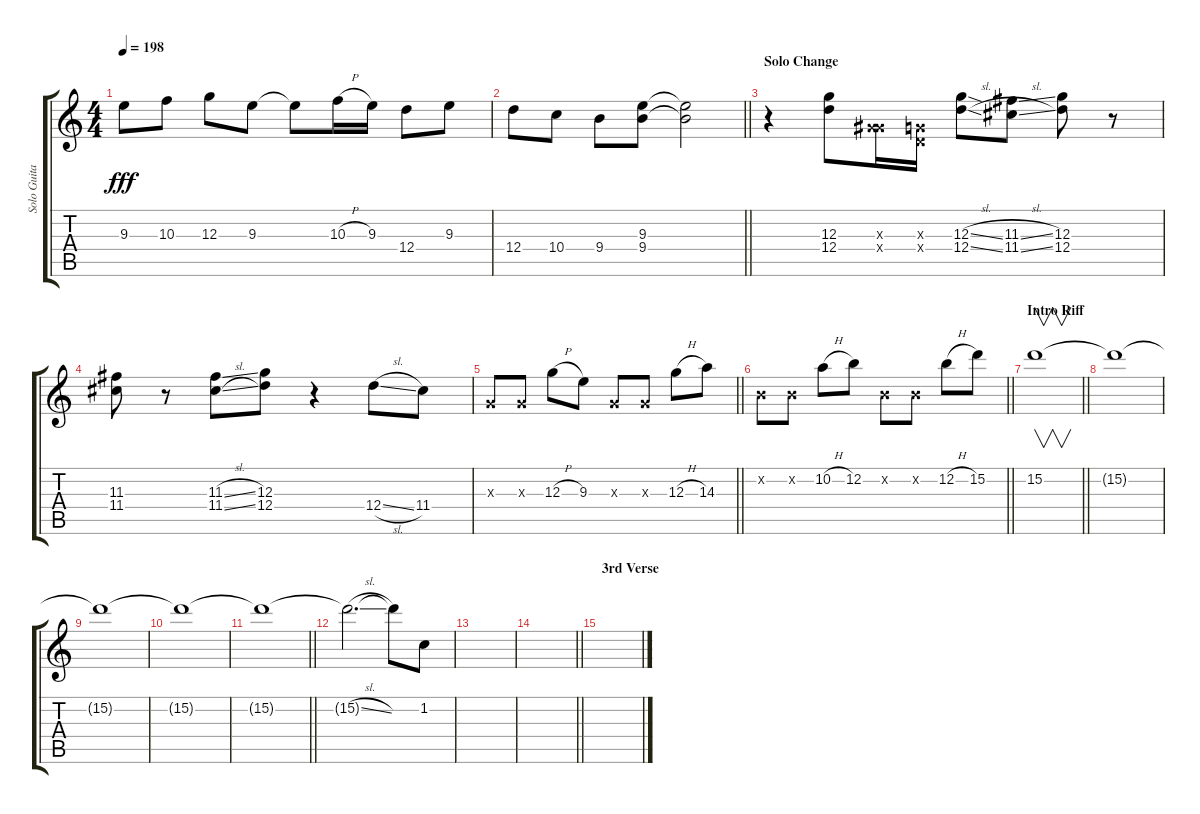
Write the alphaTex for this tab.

\track ("Solo Guitar" "Solo Guita") {instrument distortionguitar}
\staff {score tabs}
\tuning (E4 B3 G3 D3 A2 E2) {hide}
\ts (4 4)
\tempo 198
\clef g2
\ks c
9.3.8{dy fff} 10.3.8 12.3.8 9.3.8 9.3{t}.8 10.3{h}.16 9.3.16 12.4.8 9.3.8 |
\barLineRight lightlight
12.4.8 10.4.8 9.4.8 (9.3 9.4).8 (9.3{t} 9.4{t}).2 |
\section ("" "Solo Change")
r.4 (12.3 12.4).8 (0.3{x} 6.4{x}).16 (0.3{x} 0.4{x}).16 (12.3{sl} 12.4{sl}).8 (11.3{sl} 11.4{sl}).8 (12.3 12.4).8 r.8 |
(11.3 11.4).8 r.8 (11.3{sl} 11.4{sl}).8 (12.3 12.4).8 r.4 12.4{sl}.8 11.4.8 |
\barLineRight lightlight
0.3{x}.8 0.3{x}.8 12.3{h}.8 9.3.8 0.3{x}.8 0.3{x}.8 12.3{h}.8 14.3.8 |
\section ("" "")
\barLineRight lightlight
0.2{x}.8 0.2{x}.8 10.2{h}.8 12.2.8 0.2{x}.8 0.2{x}.8 12.2{h}.8 15.2.8 |
\section ("" "Intro Riff")
\barLineRight lightlight
15.2.1{v} |
15.2{t}.1 |
15.2{t}.1 |
15.2{t}.1 |
\barLineRight lightlight
15.2{t}.1 |
15.2{sl t}.2{d} 15.2{t}.8 1.2.8 |
|
\barLineRight lightlight
|
\section ("" "3rd Verse")
